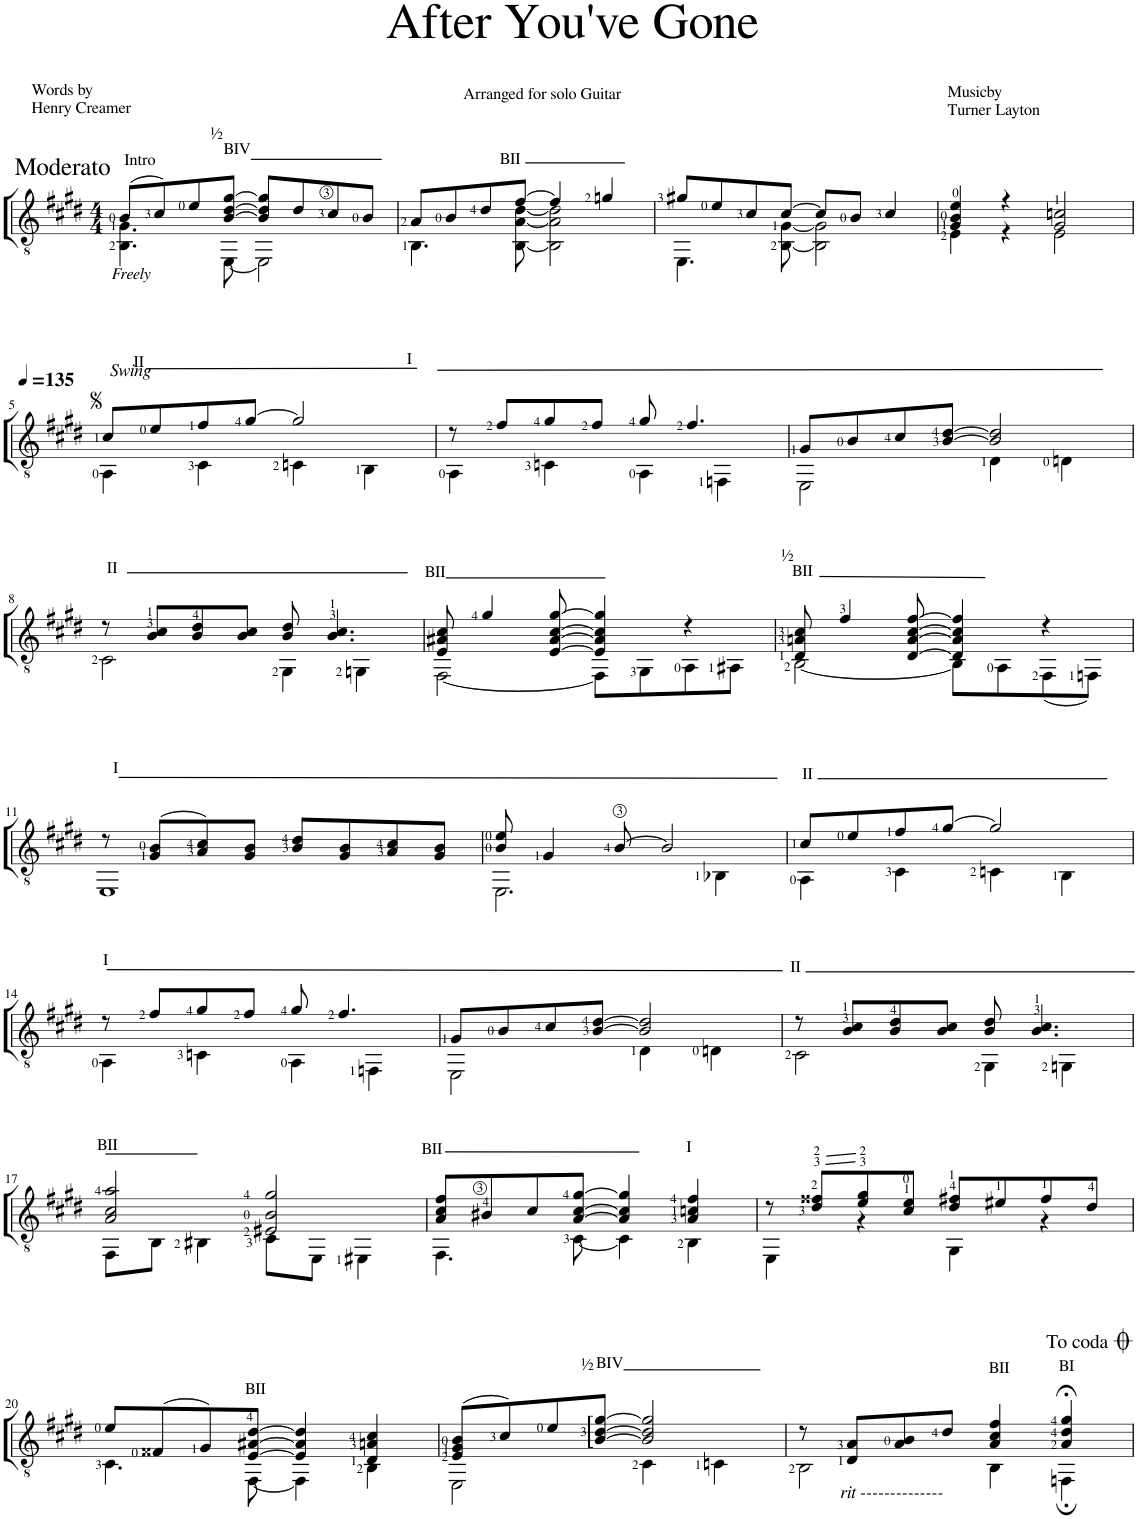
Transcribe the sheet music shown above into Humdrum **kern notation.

**kern
*part1
*staff1
*I"Classical Guitar
*I'Guit.
*clefGv2
*k[f#c#g#d#]
*M4/4
=1
*^
!LO:TX:a:t=Intro	!
!LO:TX:a:t=Moderato	!
!LO:TX:a:t=Words by	!
!LO:TX:a:t=Henry Creamer	!
!LO:TX:b:i:t=Freely	!
(8B/L	4.BB\ 4.G#\
8c#/)	.
8e/	.
!LO:TX:a:t=BIV	!
!LO:TX:a:t=½	!
[8B/ [8d#/ [8g#/J	[8EE\
8B/] 8d#/] 8g#/]L	2EE\]
8d#/	.
8c#/	.
8B/J	.
=2	=2
!LO:TX:a:t=Arranged for solo Guitar	!
8A/L	4.BB\
8B/	.
8d#/	.
!LO:TX:a:t=BII	!
[8f#/J	[8BB\ [8A\ [8d#\
4f#/]	2BB\] 2A\] 2d#\]
4gn/	.
=3	=3
8g#X/L	4.EE\
8e/	.
8c#/	.
[8c#/J	[8BB\ [8G#\
8c#/L]	2BB\] 2G#\]
8B/J	.
4c#/	.
=4	=4
!LO:TX:a:t=Musicby	!
!LO:TX:a:t=Turner Layton	!
4G#/ 4B/ 4e/	4E\
4r	4r
2G#/ 2cn/	2E\
!!LO:LB:g=z	!!
=5	=5
*MM135	*
!LO:TX:a:i:t=Swing	!
8c#/L	4AA\
!LO:TX:a:t=II	!
8e/	.
8f#/	4C#\
[8g#/J	.
2g#/]	4Cn\
.	4BB\
=6	=6
8r	4AA\
8f#/L	.
8g#/	4Cn\
8f#/J	.
8g#/	4AA\
4.f#/	.
.	4FFn\
=7	=7
!LO:TX:a:t=I	!
8G#/L	2EE\
8B/	.
8c#/	.
[8B/ [8d#/J	.
2B/] 2d#/]	4D#\
.	4Dn\
!!LO:LB:g=z	!!
=8	=8
!LO:TX:a:t=II	!
8r	2C#\
8B/ 8c#/L	.
8B/ 8d#/	.
8B/ 8c#/J	.
8B/ 8d#/	4GG#\
4.B/ 4.c#/	.
.	4GGn\
=9	=9
!LO:TX:a:t=BII	!
8E/ 8A#X/ 8c#/	[2FF#\
4g#/	.
[8E/ [8A#/ [8c#/ [8g#/	.
4E/] 4A#/] 4c#/] 4g#/]	8FF#\L]
.	8GG#\
4r	8AA\
.	8AA#X\J
=10	=10
!LO:TX:a:t=BII	!
8D#/ 8An/ 8c#/	[2BB\
!LO:TX:a:t=½	!
4f#/	.
[8D#/ [8A/ [8c#/ [8f#/	.
4D#/] 4A/] 4c#/] 4f#/]	8BB\L]
.	8AA\
4r	(8FF#\
.	8FFn\J)
!!LO:LB:g=z	!!
=11	=11
8r	1EE
!LO:TX:a:t=I	!
(8G#/ 8B/L	.
8A/ 8c#/)	.
8G#/ 8B/J	.
8B/ 8d#/L	.
8G#/ 8B/	.
8A/ 8c#/	.
8G#/ 8B/J	.
=12	=12
8B/ 8e/	2.EE\
4G#/	.
[8B/	.
2B/]	.
.	4BB-X\
=13	=13
!LO:TX:a:t=II	!
8c#/L	4AA\
8e/	.
8f#/	4C#\
[8g#/J	.
2g#/]	4Cn\
.	4BB\
!!LO:LB:g=z	!!
=14	=14
!LO:TX:a:t=I	!
8r	4AA\
8f#/L	.
8g#/	4Cn\
8f#/J	.
8g#/	4AA\
4.f#/	.
.	4FFn\
=15	=15
8G#/L	2EE\
8B/	.
8c#/	.
[8B/ [8d#/J	.
2B/] 2d#/]	4D#\
.	4Dn\
=16	=16
!LO:TX:a:t=II	!
8r	2C#\
8B/ 8c#/L	.
8B/ 8d#/	.
8B/ 8c#/J	.
8B/ 8d#/	4GG#\
4.B/ 4.c#/	.
.	4GGn\
!!LO:LB:g=z	!!
=17	=17
!LO:TX:a:t=BII	!
2A/ 2c#/ 2a/	8FF#\L
.	8BB\J
.	4BB#X\
2E#X/ 2B/ 2g#/	8C#\L
.	8EE\J
.	4EE#X\
=18	=18
!LO:TX:a:t=BII	!
8A/ 8c#/ 8f#/L	4.FF#\
8B#X/	.
8c#/	.
[8A/ [8c#/ [8g#/J	[8C#\
4A/] 4c#/] 4g#/]	4C#\]
!LO:TX:a:t=I	!
4A/ 4cn/ 4f#/	4BB\
=19	=19
8r	4EE\
8d#/ 8f##X/L	.
8e/ 8g#/	4r
8c#/ 8e/J	.
8d#/ 8f#X/L	4GG#\
8e#X/	.
8f#/	4r
8d#/J	.
!!LO:LB:g=z	!!
=20	=20
8e/L	4.C#\
(8F##X/	.
8G#/)	.
!LO:TX:a:t=BII	!
[8E/ [8A#X/ [8d#/J	[8FF#\
4E/] 4A#/] 4d#/]	4FF#\]
4D#/ 4An/ 4c#/	4BB\
=21	=21
(8E/ 8G#/ 8B/L	2EE\
8c#/)	.
8e/	.
!LO:TX:a:t=BIV	!
!LO:TX:a:t=½	!
[8B/ [8d#/ [8g#/J	.
2B/] 2d#/] 2g#/]	4C#\
.	4Cn\
=22	=22
8r	2BB\
!LO:TX:b:i:t=rit --------------	!
8D#/ 8A/L	.
8A/ 8B/	.
8d#/J	.
!LO:TX:a:t=BII	!
4A/ 4c#/ 4f#/	4BB\
!LO:TX:a:t=BI	!
4A/;< 4d#/;< 4g#/;<	4FFn;\
!	!LO:TX:a:t=To coda <font size="20"/><font face="ScoreText"/>
*v	*v
=
*-
